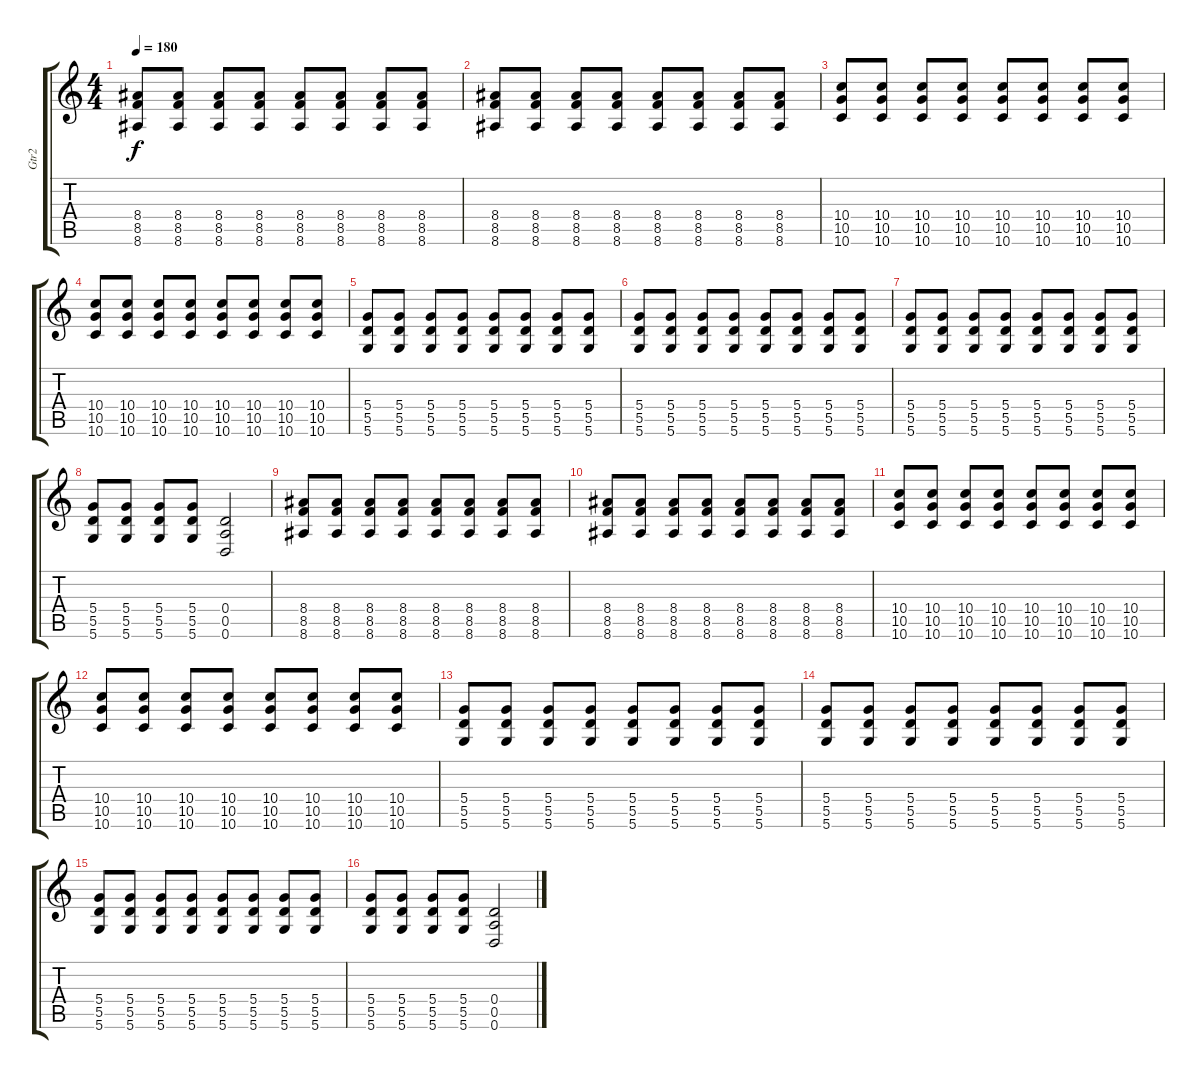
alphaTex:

\track ("Gtr2" "Gtr2") {instrument distortionguitar}
\staff {score tabs}
\tuning (E4 B3 G3 D3 A2 D2) {hide}
\ts (4 4)
\tempo 180
\clef g2
\ks c
(8.4 8.5 8.6).8{dy f} (8.4 8.5 8.6).8 (8.4 8.5 8.6).8 (8.4 8.5 8.6).8 (8.4 8.5 8.6).8 (8.4 8.5 8.6).8 (8.4 8.5 8.6).8 (8.4 8.5 8.6).8 |
(8.4 8.5 8.6).8 (8.4 8.5 8.6).8 (8.4 8.5 8.6).8 (8.4 8.5 8.6).8 (8.4 8.5 8.6).8 (8.4 8.5 8.6).8 (8.4 8.5 8.6).8 (8.4 8.5 8.6).8 |
(10.4 10.5 10.6).8 (10.4 10.5 10.6).8 (10.4 10.5 10.6).8 (10.4 10.5 10.6).8 (10.4 10.5 10.6).8 (10.4 10.5 10.6).8 (10.4 10.5 10.6).8 (10.4 10.5 10.6).8 |
(10.4 10.5 10.6).8 (10.4 10.5 10.6).8 (10.4 10.5 10.6).8 (10.4 10.5 10.6).8 (10.4 10.5 10.6).8 (10.4 10.5 10.6).8 (10.4 10.5 10.6).8 (10.4 10.5 10.6).8 |
(5.4 5.5 5.6).8 (5.4 5.5 5.6).8 (5.4 5.5 5.6).8 (5.4 5.5 5.6).8 (5.4 5.5 5.6).8 (5.4 5.5 5.6).8 (5.4 5.5 5.6).8 (5.4 5.5 5.6).8 |
(5.4 5.5 5.6).8 (5.4 5.5 5.6).8 (5.4 5.5 5.6).8 (5.4 5.5 5.6).8 (5.4 5.5 5.6).8 (5.4 5.5 5.6).8 (5.4 5.5 5.6).8 (5.4 5.5 5.6).8 |
(5.4 5.5 5.6).8 (5.4 5.5 5.6).8 (5.4 5.5 5.6).8 (5.4 5.5 5.6).8 (5.4 5.5 5.6).8 (5.4 5.5 5.6).8 (5.4 5.5 5.6).8 (5.4 5.5 5.6).8 |
(5.4 5.5 5.6).8 (5.4 5.5 5.6).8 (5.4 5.5 5.6).8 (5.4 5.5 5.6).8 (0.4 0.5 0.6).2 |
(8.4 8.5 8.6).8 (8.4 8.5 8.6).8 (8.4 8.5 8.6).8 (8.4 8.5 8.6).8 (8.4 8.5 8.6).8 (8.4 8.5 8.6).8 (8.4 8.5 8.6).8 (8.4 8.5 8.6).8 |
(8.4 8.5 8.6).8 (8.4 8.5 8.6).8 (8.4 8.5 8.6).8 (8.4 8.5 8.6).8 (8.4 8.5 8.6).8 (8.4 8.5 8.6).8 (8.4 8.5 8.6).8 (8.4 8.5 8.6).8 |
(10.4 10.5 10.6).8 (10.4 10.5 10.6).8 (10.4 10.5 10.6).8 (10.4 10.5 10.6).8 (10.4 10.5 10.6).8 (10.4 10.5 10.6).8 (10.4 10.5 10.6).8 (10.4 10.5 10.6).8 |
(10.4 10.5 10.6).8 (10.4 10.5 10.6).8 (10.4 10.5 10.6).8 (10.4 10.5 10.6).8 (10.4 10.5 10.6).8 (10.4 10.5 10.6).8 (10.4 10.5 10.6).8 (10.4 10.5 10.6).8 |
(5.4 5.5 5.6).8 (5.4 5.5 5.6).8 (5.4 5.5 5.6).8 (5.4 5.5 5.6).8 (5.4 5.5 5.6).8 (5.4 5.5 5.6).8 (5.4 5.5 5.6).8 (5.4 5.5 5.6).8 |
(5.4 5.5 5.6).8 (5.4 5.5 5.6).8 (5.4 5.5 5.6).8 (5.4 5.5 5.6).8 (5.4 5.5 5.6).8 (5.4 5.5 5.6).8 (5.4 5.5 5.6).8 (5.4 5.5 5.6).8 |
(5.4 5.5 5.6).8 (5.4 5.5 5.6).8 (5.4 5.5 5.6).8 (5.4 5.5 5.6).8 (5.4 5.5 5.6).8 (5.4 5.5 5.6).8 (5.4 5.5 5.6).8 (5.4 5.5 5.6).8 |
(5.4 5.5 5.6).8 (5.4 5.5 5.6).8 (5.4 5.5 5.6).8 (5.4 5.5 5.6).8 (0.4 0.5 0.6).2
